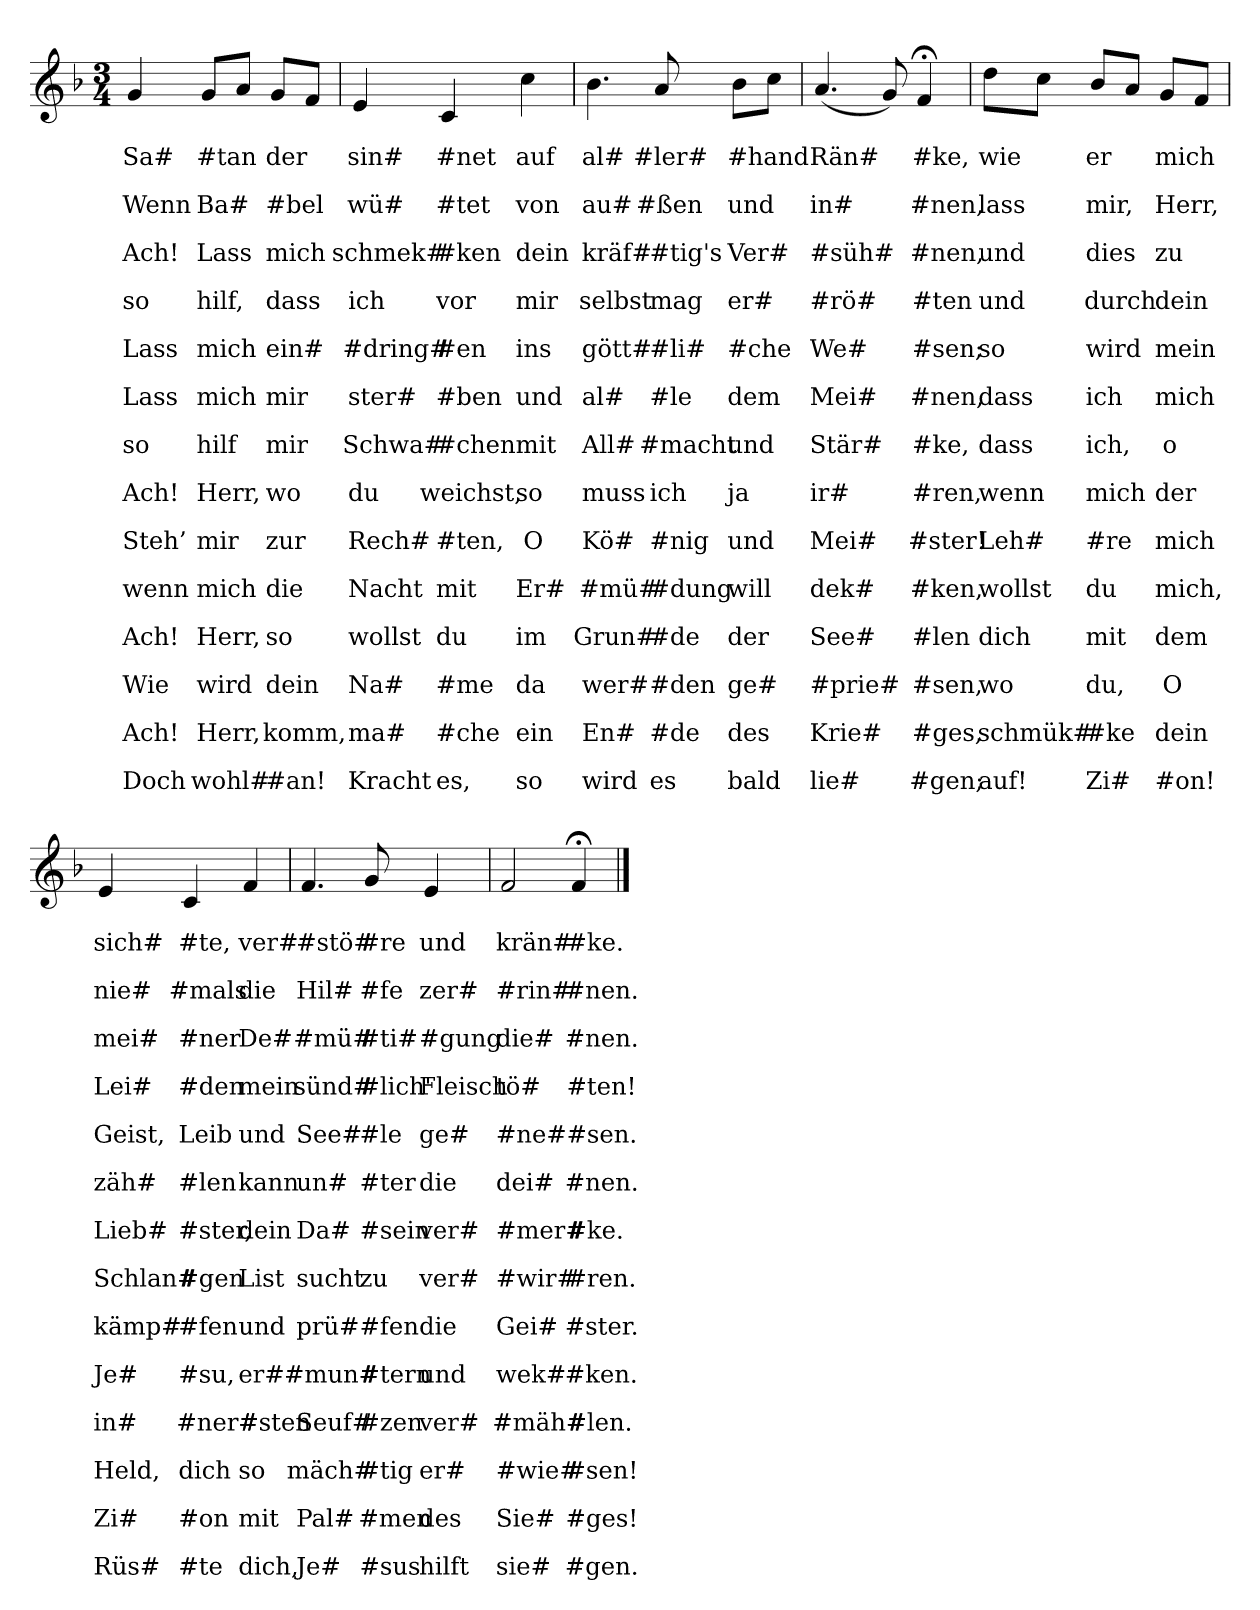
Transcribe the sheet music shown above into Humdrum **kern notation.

**kern	**text	**text	**text	**text	**text	**text	**text	**text	**text	**text	**text	**text	**text	**text	**text	**text	**text	**text	**text	**text	**text	**text	**text	**text	**text	**text	**text	**text
*part1	*part1	*part1	*part1	*part1	*part1	*part1	*part1	*part1	*part1	*part1	*part1	*part1	*part1	*part1	*part1	*part1	*part1	*part1	*part1	*part1	*part1	*part1	*part1	*part1	*part1	*part1	*part1	*part1
*staff1	*staff1	*staff1	*staff1	*staff1	*staff1	*staff1	*staff1	*staff1	*staff1	*staff1	*staff1	*staff1	*staff1	*staff1	*staff1	*staff1	*staff1	*staff1	*staff1	*staff1	*staff1	*staff1	*staff1	*staff1	*staff1	*staff1	*staff1	*staff1
*clefG2	*	*	*	*	*	*	*	*	*	*	*	*	*	*	*	*	*	*	*	*	*	*	*	*	*	*	*	*
*k[b-]	*	*	*	*	*	*	*	*	*	*	*	*	*	*	*	*	*	*	*	*	*	*	*	*	*	*	*	*
*M3/4	*	*	*	*	*	*	*	*	*	*	*	*	*	*	*	*	*	*	*	*	*	*	*	*	*	*	*	*
=	=	=	=	=	=	=	=	=	=	=	=	=	=	=	=	=	=	=	=	=	=	=	=	=	=	=	=	=
4g	.	Sa#	.	Wenn	.	Ach!	.	so	.	Lass	.	Lass	.	so	.	Ach!	.	Steh’	.	wenn	.	Ach!	.	Wie	.	Ach!	.	Doch
8gL	.	#tan	.	Ba#	.	Lass	.	hilf,	.	mich	.	mich	.	hilf	.	Herr,	.	mir	.	mich	.	Herr,	.	wird	.	Herr,	.	wohl#
8aJ	.	.	.	.	.	.	.	.	.	.	.	.	.	.	.	.	.	.	.	.	.	.	.	.	.	.	.	.
8gL	.	der	.	#bel	.	mich	.	dass	.	ein#	.	mir	.	mir	.	wo	.	zur	.	die	.	so	.	dein	.	komm,	.	#an!
8fJ	.	.	.	.	.	.	.	.	.	.	.	.	.	.	.	.	.	.	.	.	.	.	.	.	.	.	.	.
=	=	=	=	=	=	=	=	=	=	=	=	=	=	=	=	=	=	=	=	=	=	=	=	=	=	=	=	=
4e	.	sin#	.	wü#	.	schmek#	.	ich	.	#dring#	.	ster#	.	Schwa#	.	du	.	Rech#	.	Nacht	.	wollst	.	Na#	.	ma#	.	Kracht
4c	.	#net	.	#tet	.	#ken	.	vor	.	#en	.	#ben	.	#chen	.	weichst,	.	#ten,	.	mit	.	du	.	#me	.	#che	.	es,
4cc	.	auf	.	von	.	dein	.	mir	.	ins	.	und	.	mit	.	so	.	O	.	Er#	.	im	.	da	.	ein	.	so
=	=	=	=	=	=	=	=	=	=	=	=	=	=	=	=	=	=	=	=	=	=	=	=	=	=	=	=	=
4.b-	.	al#	.	au#	.	kräf#	.	selbst	.	gött#	.	al#	.	All#	.	muss	.	Kö#	.	#mü#	.	Grun#	.	wer#	.	En#	.	wird
8a	.	#ler#	.	#ßen	.	#tig's	.	mag	.	#li#	.	#le	.	#macht	.	ich	.	#nig	.	#dung	.	#de	.	#den	.	#de	.	es
8b-L	.	#hand	.	und	.	Ver#	.	er#	.	#che	.	dem	.	und	.	ja	.	und	.	will	.	der	.	ge#	.	des	.	bald
8ccJ	.	.	.	.	.	.	.	.	.	.	.	.	.	.	.	.	.	.	.	.	.	.	.	.	.	.	.	.
=	=	=	=	=	=	=	=	=	=	=	=	=	=	=	=	=	=	=	=	=	=	=	=	=	=	=	=	=
(4.a	.	Rän#	.	in#	.	#süh#	.	#rö#	.	We#	.	Mei#	.	Stär#	.	ir#	.	Mei#	.	dek#	.	See#	.	#prie#	.	Krie#	.	lie#
8g)	.	.	.	.	.	.	.	.	.	.	.	.	.	.	.	.	.	.	.	.	.	.	.	.	.	.	.	.
4f;<	.	#ke,	.	#nen,	.	#nen,	.	#ten	.	#sen;	.	#nen,	.	#ke,	.	#ren,	.	#ster!	.	#ken,	.	#len	.	#sen,	.	#ges,	.	#gen;
=	=	=	=	=	=	=	=	=	=	=	=	=	=	=	=	=	=	=	=	=	=	=	=	=	=	=	=	=
8ddL	.	wie	.	lass	.	und	.	und	.	so	.	dass	.	dass	.	wenn	.	Leh#	.	wollst	.	dich	.	wo	.	schmük#	.	auf!
8ccJ	.	.	.	.	.	.	.	.	.	.	.	.	.	.	.	.	.	.	.	.	.	.	.	.	.	.	.	.
8b-L	.	er	.	mir,	.	dies	.	durch	.	wird	.	ich	.	ich,	.	mich	.	#re	.	du	.	mit	.	du,	.	#ke	.	Zi#
8aJ	.	.	.	.	.	.	.	.	.	.	.	.	.	.	.	.	.	.	.	.	.	.	.	.	.	.	.	.
8gL	.	mich	.	Herr,	.	zu	.	dein	.	mein	.	mich	.	o	.	der	.	mich	.	mich,	.	dem	.	O	.	dein	.	#on!
8fJ	.	.	.	.	.	.	.	.	.	.	.	.	.	.	.	.	.	.	.	.	.	.	.	.	.	.	.	.
=	=	=	=	=	=	=	=	=	=	=	=	=	=	=	=	=	=	=	=	=	=	=	=	=	=	=	=	=
4e	.	sich#	.	nie#	.	mei#	.	Lei#	.	Geist,	.	zäh#	.	Lieb#	.	Schlan#	.	kämp#	.	Je#	.	in#	.	Held,	.	Zi#	.	Rüs#
4c	.	#te,	.	#mals	.	#ner	.	#den	.	Leib	.	#len	.	#ster,	.	#gen	.	#fen	.	#su,	.	#ner#	.	dich	.	#on	.	#te
4f	.	ver#	.	die	.	De#	.	mein	.	und	.	kann	.	dein	.	List	.	und	.	er#	.	#sten	.	so	.	mit	.	dich,
=	=	=	=	=	=	=	=	=	=	=	=	=	=	=	=	=	=	=	=	=	=	=	=	=	=	=	=	=
4.f	.	#stö#	.	Hil#	.	#mü#	.	sünd#	.	See#	.	un#	.	Da#	.	sucht	.	prü#	.	#mun#	.	Seuf#	.	mäch#	.	Pal#	.	Je#
8g	.	#re	.	#fe	.	#ti#	.	#lich'	.	#le	.	#ter	.	#sein	.	zu	.	#fen	.	#tern	.	#zen	.	#tig	.	#men	.	#sus
4e	.	und	.	zer#	.	#gung	.	Fleisch	.	ge#	.	die	.	ver#	.	ver#	.	die	.	und	.	ver#	.	er#	.	des	.	hilft
=	=	=	=	=	=	=	=	=	=	=	=	=	=	=	=	=	=	=	=	=	=	=	=	=	=	=	=	=
2f	.	krän#	.	#rin#	.	die#	.	tö#	.	#ne#	.	dei#	.	#mer#	.	#wir#	.	Gei#	.	wek#	.	#mäh#	.	#wie#	.	Sie#	.	sie#
4f;<	.	#ke.	.	#nen.	.	#nen.	.	#ten!	.	#sen.	.	#nen.	.	#ke.	.	#ren.	.	#ster.	.	#ken.	.	#len.	.	#sen!	.	#ges!	.	#gen.
==	==	==	==	==	==	==	==	==	==	==	==	==	==	==	==	==	==	==	==	==	==	==	==	==	==	==	==	==
*-	*-	*-	*-	*-	*-	*-	*-	*-	*-	*-	*-	*-	*-	*-	*-	*-	*-	*-	*-	*-	*-	*-	*-	*-	*-	*-	*-	*-
